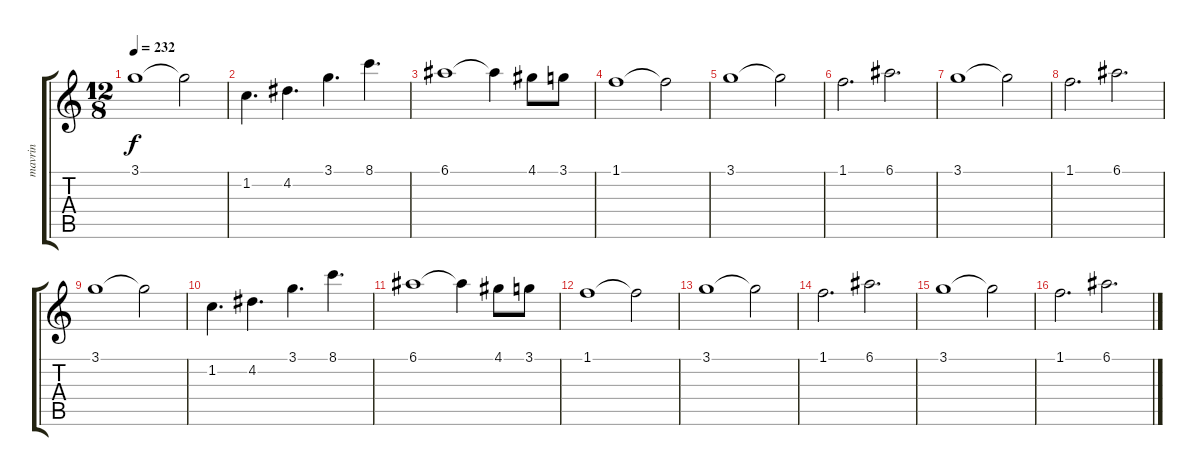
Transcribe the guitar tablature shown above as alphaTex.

\track ("mavrin" "mavrin") {instrument overdrivenguitar}
\staff {score tabs}
\tuning (E4 B3 G3 D3 A2 E2) {hide}
\ts (12 8)
\tempo 232
\clef g2
\ks c
3.1.1{dy f} 3.1{t}.2 |
1.2.4{d} 4.2.4{d} 3.1.4{d} 8.1.4{d} |
6.1.1 6.1{t}.4 4.1.8 3.1.8 |
1.1.1 1.1{t}.2 |
3.1.1 3.1{t}.2 |
1.1.2{d} 6.1.2{d} |
3.1.1 3.1{t}.2 |
1.1.2{d} 6.1.2{d} |
3.1.1 3.1{t}.2 |
1.2.4{d} 4.2.4{d} 3.1.4{d} 8.1.4{d} |
6.1.1 6.1{t}.4 4.1.8 3.1.8 |
1.1.1 1.1{t}.2 |
3.1.1 3.1{t}.2 |
1.1.2{d} 6.1.2{d} |
3.1.1 3.1{t}.2 |
1.1.2{d} 6.1.2{d}
